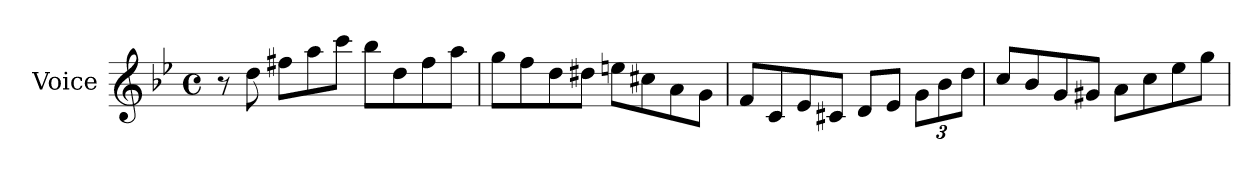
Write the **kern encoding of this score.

**kern
*part1
*staff1
*I"Voice
*I'Voice
*clefG2
*k[b-e-]
*M4/4
*met(c)
=1
8r
8dd\
8ff#X\L
8aa\
8ccc\J
8bb-\L
8dd\
8ff#\
8aa\J
=2
8gg\L
8ff\
8dd\
8dd#X\J
8een\L
8cc#X\
8a\
8g\J
=3
8f/L
8c/
8e-/
8c#X/J
8d/L
8e-/J
12g\L
12b-\
12dd\J
=4
8cc/L
8b-/
8g/
8g#X/J
8a\L
8cc\
8ee-\
8gg\J
=
*-
